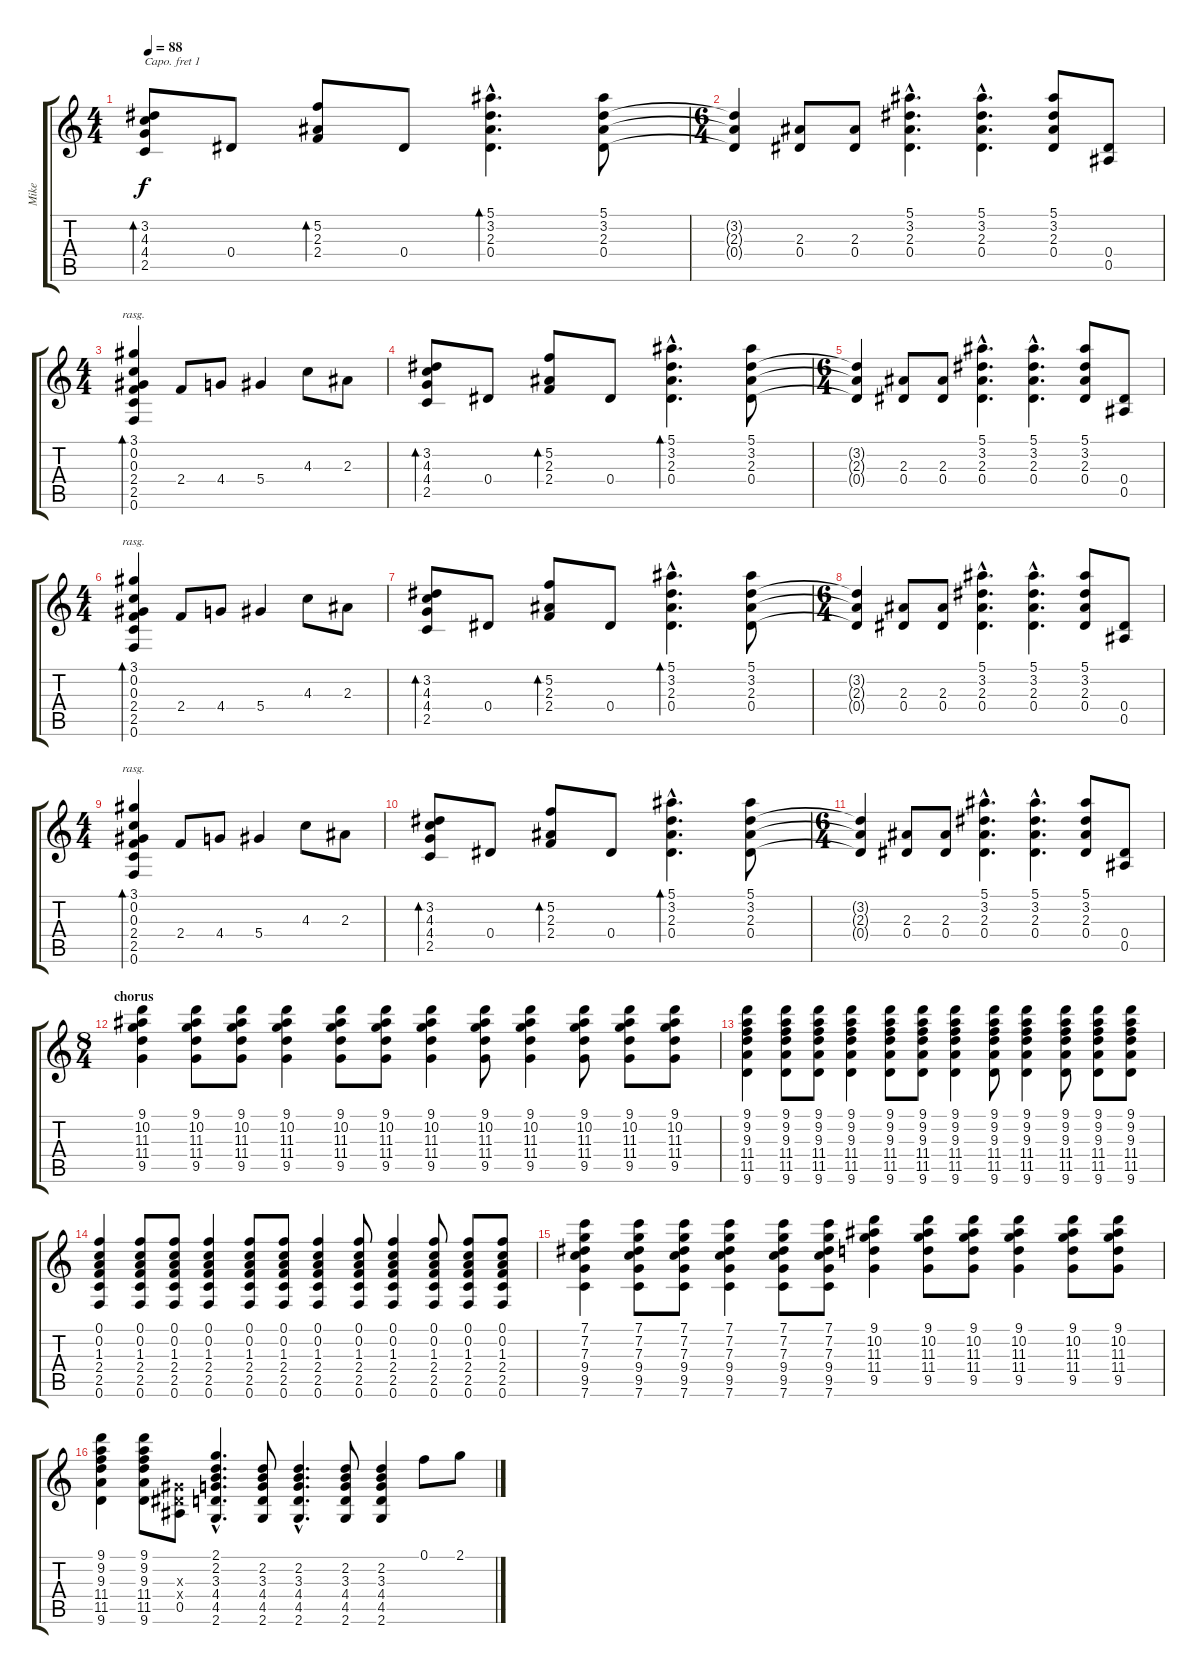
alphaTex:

\track ("Mike" "Mike") {instrument acousticguitarnylon}
\staff {score tabs}
\capo 1
\tuning (E4 B3 G3 D3 A2 E2) {hide}
\ts (4 4)
\tempo 88
\clef g2
\ks c
(3.2 4.3 4.4 2.5).8{bd 120 dy f} 0.4.8 (5.2 2.3 2.4).8{bd 120} 0.4.8 (5.1{hac} 3.2{hac} 2.3{hac} 0.4{hac}).4{d bd 120} (5.1 3.2 2.3 0.4).8 |
\ts (6 4)
(3.2{t} 2.3{t} 0.4{t}).4 (2.3 0.4).8 (2.3 0.4).8 (5.1{hac} 3.2{hac} 2.3{hac} 0.4{hac}).4{d} (5.1{hac} 3.2{hac} 2.3{hac} 0.4{hac}).4{d} (5.1 3.2 2.3 0.4).8 (0.4 0.5).8 |
\ts (4 4)
(3.1 0.2 0.3 2.4 2.5 0.6).4{bd 120 rasg ii} 2.4.8 4.4.8 5.4.4 4.3.8 2.3.8 |
(3.2 4.3 4.4 2.5).8{bd 120} 0.4.8 (5.2 2.3 2.4).8{bd 120} 0.4.8 (5.1{hac} 3.2{hac} 2.3{hac} 0.4{hac}).4{d bd 120} (5.1 3.2 2.3 0.4).8 |
\ts (6 4)
(3.2{t} 2.3{t} 0.4{t}).4 (2.3 0.4).8 (2.3 0.4).8 (5.1{hac} 3.2{hac} 2.3{hac} 0.4{hac}).4{d} (5.1{hac} 3.2{hac} 2.3{hac} 0.4{hac}).4{d} (5.1 3.2 2.3 0.4).8 (0.4 0.5).8 |
\ts (4 4)
(3.1 0.2 0.3 2.4 2.5 0.6).4{bd 120 rasg ii} 2.4.8 4.4.8 5.4.4 4.3.8 2.3.8 |
(3.2 4.3 4.4 2.5).8{bd 120} 0.4.8 (5.2 2.3 2.4).8{bd 120} 0.4.8 (5.1{hac} 3.2{hac} 2.3{hac} 0.4{hac}).4{d bd 120} (5.1 3.2 2.3 0.4).8 |
\ts (6 4)
(3.2{t} 2.3{t} 0.4{t}).4 (2.3 0.4).8 (2.3 0.4).8 (5.1{hac} 3.2{hac} 2.3{hac} 0.4{hac}).4{d} (5.1{hac} 3.2{hac} 2.3{hac} 0.4{hac}).4{d} (5.1 3.2 2.3 0.4).8 (0.4 0.5).8 |
\ts (4 4)
(3.1 0.2 0.3 2.4 2.5 0.6).4{bd 120 rasg ii} 2.4.8 4.4.8 5.4.4 4.3.8 2.3.8 |
(3.2 4.3 4.4 2.5).8{bd 120} 0.4.8 (5.2 2.3 2.4).8{bd 120} 0.4.8 (5.1{hac} 3.2{hac} 2.3{hac} 0.4{hac}).4{d bd 120} (5.1 3.2 2.3 0.4).8 |
\ts (6 4)
(3.2{t} 2.3{t} 0.4{t}).4 (2.3 0.4).8 (2.3 0.4).8 (5.1{hac} 3.2{hac} 2.3{hac} 0.4{hac}).4{d} (5.1{hac} 3.2{hac} 2.3{hac} 0.4{hac}).4{d} (5.1 3.2 2.3 0.4).8 (0.4 0.5).8 |
\ts (8 4)
\section ("" "chorus")
(9.1 10.2 11.3 11.4 9.5).4 (9.1 10.2 11.3 11.4 9.5).8 (9.1 10.2 11.3 11.4 9.5).8 (9.1 10.2 11.3 11.4 9.5).4 (9.1 10.2 11.3 11.4 9.5).8 (9.1 10.2 11.3 11.4 9.5).8 (9.1 10.2 11.3 11.4 9.5).4 (9.1 10.2 11.3 11.4 9.5).8 (9.1 10.2 11.3 11.4 9.5).4 (9.1 10.2 11.3 11.4 9.5).8 (9.1 10.2 11.3 11.4 9.5).8 (9.1 10.2 11.3 11.4 9.5).8 |
(9.1 9.2 9.3 11.4 11.5 9.6).4 (9.1 9.2 9.3 11.4 11.5 9.6).8 (9.1 9.2 9.3 11.4 11.5 9.6).8 (9.1 9.2 9.3 11.4 11.5 9.6).4 (9.1 9.2 9.3 11.4 11.5 9.6).8 (9.1 9.2 9.3 11.4 11.5 9.6).8 (9.1 9.2 9.3 11.4 11.5 9.6).4 (9.1 9.2 9.3 11.4 11.5 9.6).8 (9.1 9.2 9.3 11.4 11.5 9.6).4 (9.1 9.2 9.3 11.4 11.5 9.6).8 (9.1 9.2 9.3 11.4 11.5 9.6).8 (9.1 9.2 9.3 11.4 11.5 9.6).8 |
(0.1 0.2 1.3 2.4 2.5 0.6).4 (0.1 0.2 1.3 2.4 2.5 0.6).8 (0.1 0.2 1.3 2.4 2.5 0.6).8 (0.1 0.2 1.3 2.4 2.5 0.6).4 (0.1 0.2 1.3 2.4 2.5 0.6).8 (0.1 0.2 1.3 2.4 2.5 0.6).8 (0.1 0.2 1.3 2.4 2.5 0.6).4 (0.1 0.2 1.3 2.4 2.5 0.6).8 (0.1 0.2 1.3 2.4 2.5 0.6).4 (0.1 0.2 1.3 2.4 2.5 0.6).8 (0.1 0.2 1.3 2.4 2.5 0.6).8 (0.1 0.2 1.3 2.4 2.5 0.6).8 |
(7.1 7.2 7.3 9.4 9.5 7.6).4 (7.1 7.2 7.3 9.4 9.5 7.6).8 (7.1 7.2 7.3 9.4 9.5 7.6).8 (7.1 7.2 7.3 9.4 9.5 7.6).4 (7.1 7.2 7.3 9.4 9.5 7.6).8 (7.1 7.2 7.3 9.4 9.5 7.6).8 (9.1 10.2 11.3 11.4 9.5).4 (9.1 10.2 11.3 11.4 9.5).8 (9.1 10.2 11.3 11.4 9.5).8 (9.1 10.2 11.3 11.4 9.5).4 (9.1 10.2 11.3 11.4 9.5).8 (9.1 10.2 11.3 11.4 9.5).8 |
(9.1 9.2 9.3 11.4 11.5 9.6).4 (9.1 9.2 9.3 11.4 11.5 9.6).8 (0.3{x} 0.4{x} 0.5).8 (2.1{hac} 2.2{hac} 3.3{hac} 4.4{hac} 4.5{hac} 2.6{hac}).4{d} (2.2 3.3 4.4 4.5 2.6).8 (2.2{hac} 3.3{hac} 4.4{hac} 4.5{hac} 2.6{hac}).4{d} (2.2 3.3 4.4 4.5 2.6).8 (2.2 3.3 4.4 4.5 2.6).4 0.1.8 2.1.8
